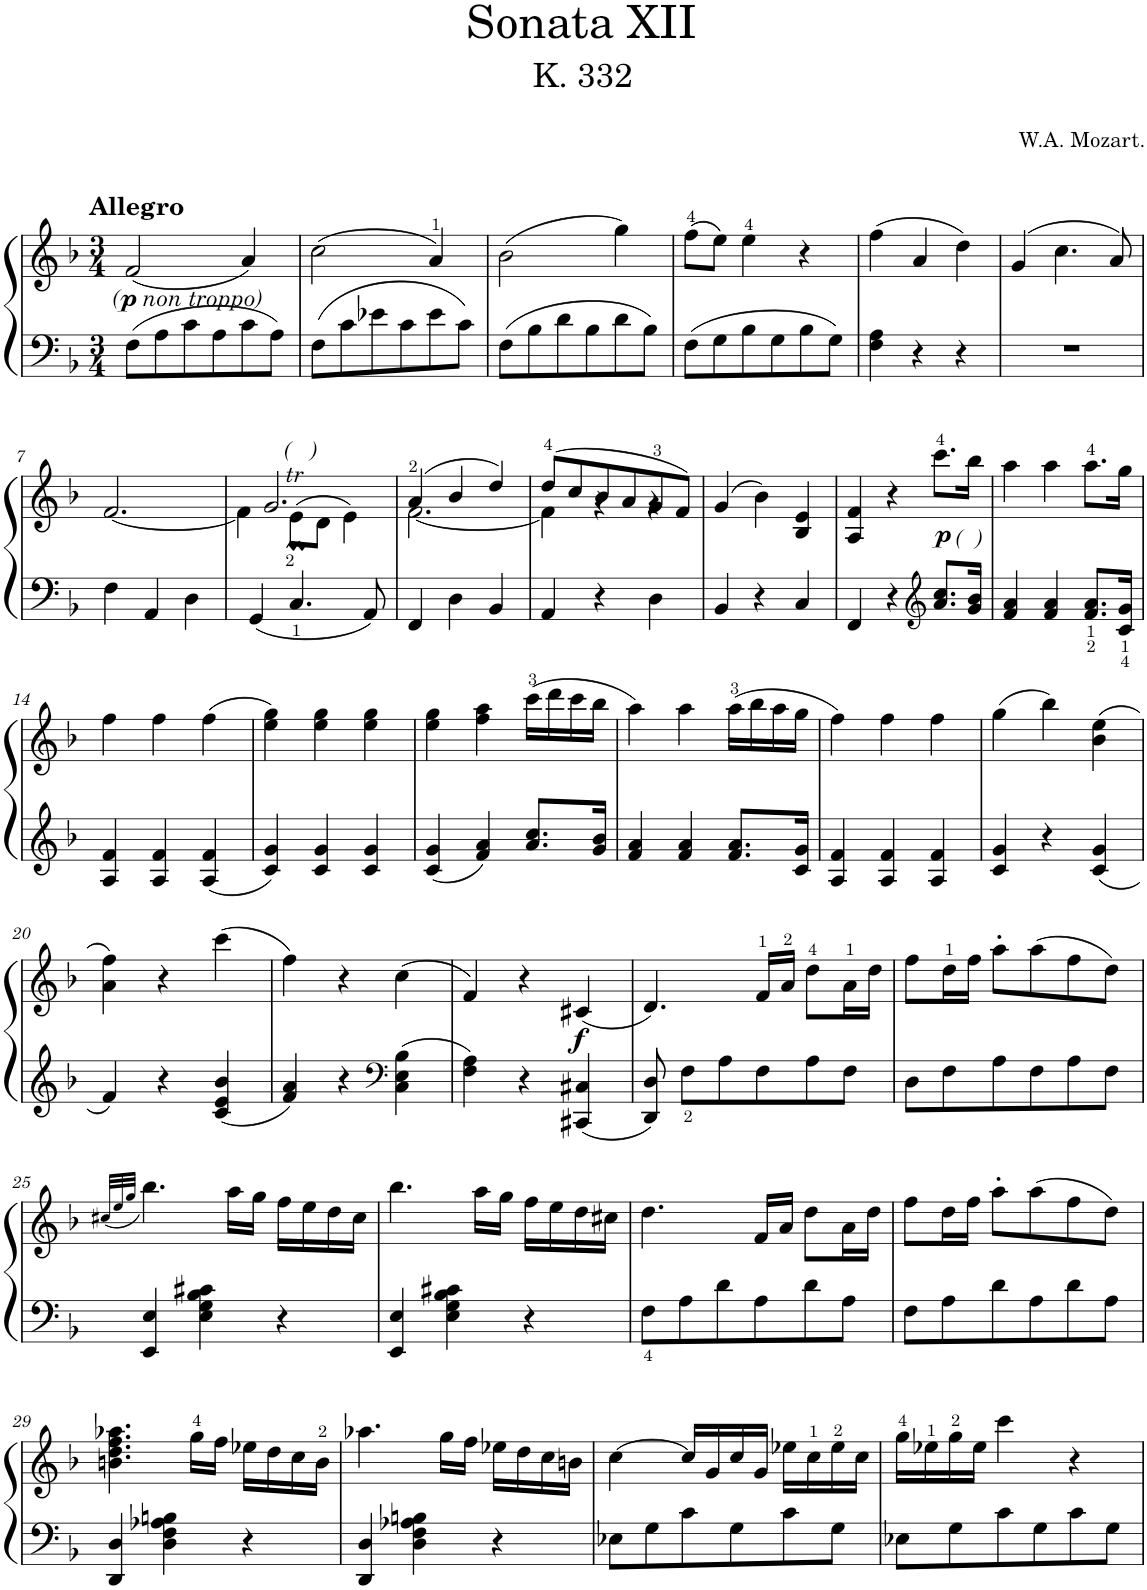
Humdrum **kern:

**kern	**kern	**kern	**dynam
*part1	*part1	*part1	*part1
*staff3	*staff2	*staff1	*staff1/2/3
*I"Piano	*	*	*
*I'Pno.	*	*	*
*	*	*stria5	*
*clefF4	*clefG2	*clefG2	*
*k[b-]	*k[b-]	*k[b-]	*
*M3/4	*M3/4	*M3/4	*
=1	=1	=1	=1
!	!	!LO:TX:a:B:t=Allegro	!
!	!	!	!LO:DY:b=2
!	!	!	!LO:DY:n=1:b=2
!	!	!	!LO:DY:n=2:b=2
8F\L	2f/	2.r	other-dynamics p other-dynamics
8A\	.	.	.
8c\	.	.	.
8A\	.	.	.
8c\	4a/	.	.
8A\J	.	.	.
=2	=2	=2	=2
8F\L	2cc\	2.r	.
8c\	.	.	.
8e-X\	.	.	.
8c\	.	.	.
8e-\	4a/	.	.
8c\J	.	.	.
=3	=3	=3	=3
8F\L	2b-\	2.r	.
8B-\	.	.	.
8d\	.	.	.
8B-\	.	.	.
8d\	4gg\	.	.
8B-\J	.	.	.
=4	=4	=4	=4
8F\L	8ff\L	2.r	.
8G\	8ee\J	.	.
8B-\	4ee\	.	.
8G\	.	.	.
8B-\	4r	.	.
8G\J	.	.	.
=5	=5	=5	=5
4F\ 4A\	4ff\	2.r	.
4r	4a/	.	.
4r	4dd\	.	.
=6	=6	=6	=6
2.r	4g/	2.r	.
.	4.cc\	.	.
.	8a/	.	.
!!LO:LB:g=z
=7	=7	=7	=7
4F\	[<2.f/	2.r	.
4AA/	.	.	.
4D\	.	.	.
=8	=8	=8	=8
*	*^	*	*
4GG/	4f\]	2.g/	2.r	.
!	!LO:TX:a:i:t=tr	!	!	!
!	!LO:TX:a:i:t=(   )	!	!	!
4.C/	8em\L	.	.	.
.	8d\J	.	.	.
.	4e\	.	.	.
8AA/	.	.	.	.
=9	=9	=9	=9	=9
4FF/	4a/	[2.f\	2.r	.
4D\	4b-/	.	.	.
4BB-/	4dd/	.	.	.
=10	=10	=10	=10	=10
4AA/	8dd/L	4f\]	2.r	.
.	8cc/	.	.	.
4r	8b-/	4r	.	.
.	8a/	.	.	.
4D\	8g/	4r	.	.
.	8f/J	.	.	.
*	*v	*v	*	*
=11	=11	=11	=11
4BB-/	4g/	2.r	.
4r	4b-\	.	.
4C/	4B-/ 4e/	.	.
=12	=12	=12	=12
4FF/	4A/ 4f/	2.r	.
4r	4r	.	.
*clefG2	*	*	*
!	!LO:TX:b:i:t=(  )	!	!
!	!	!	!LO:DY:b=2
8.a/ 8.cc/L	8.ccc\L	.	p
16g/ 16b-/Jk	16bb-\Jk	.	.
=13	=13	=13	=13
4f/ 4a/	4aa\	2.r	.
4f/ 4a/	4aa\	.	.
8.f/ 8.a/L	8.aa\L	.	.
16c/ 16g/Jk	16gg\Jk	.	.
!!LO:LB:g=z
=14	=14	=14	=14
4A/ 4f/	4ff\	2.r	.
4A/ 4f/	4ff\	.	.
4A/ 4f/	4ff\	.	.
=15	=15	=15	=15
4c/ 4g/	4ee\ 4gg\	2.r	.
4c/ 4g/	4ee\ 4gg\	.	.
4c/ 4g/	4ee\ 4gg\	.	.
=16	=16	=16	=16
4c/ 4g/	4ee\ 4gg\	2.r	.
4f/ 4a/	4ff\ 4aa\	.	.
8.a/ 8.cc/L	16ccc\LL	.	.
.	16ddd\	.	.
.	16ccc\	.	.
16g/ 16b-/Jk	16bb-\JJ	.	.
=17	=17	=17	=17
4f/ 4a/	4aa\	2.r	.
4f/ 4a/	4aa\	.	.
8.f/ 8.a/L	16aa\LL	.	.
.	16bb-\	.	.
.	16aa\	.	.
16c/ 16g/Jk	16gg\JJ	.	.
=18	=18	=18	=18
4A/ 4f/	4ff\	2.r	.
4A/ 4f/	4ff\	.	.
4A/ 4f/	4ff\	.	.
=19	=19	=19	=19
4c/ 4g/	4gg\	2.r	.
4r	4bb-\	.	.
4c/ 4g/	4b-\ 4ee\	.	.
!!LO:LB:g=z
=20	=20	=20	=20
4f/	4a\ 4ff\	2.r	.
4r	4r	.	.
4c/ 4e/ 4b-/	4ccc\	.	.
=21	=21	=21	=21
4f/ 4a/	4ff\	2.r	.
4r	4r	.	.
*clefF4	*	*	*
4C\ 4E\ 4B-\	4cc\	.	.
=22	=22	=22	=22
4F\ 4A\	4f/	2.r	.
4r	4r	.	.
!	!	!	!LO:DY:b=2
4CC#X/ 4C#X/	4c#X/	.	f
=23	=23	=23	=23
8DD/ 8D/	4.d/	2.r	.
8F\L	.	.	.
8A\	.	.	.
8F\	16f/LL	.	.
.	16a/JJ	.	.
8A\	8dd\L	.	.
8F\J	16a\L	.	.
.	16dd\JJ	.	.
=24	=24	=24	=24
8D\L	8ff\L	2.r	.
8F\	16dd\L	.	.
.	16ff\JJ	.	.
8A\	8aa'\L	.	.
8F\	8aa\	.	.
8A\	8ff\	.	.
8F\J	8dd;<\J	.	.
!!LO:LB:g=z
=25	=25	=25	=25
.	32qcc#X/LLL	.	.
.	32qee/	.	.
.	32qgg/JJJ	.	.
4EE/ 4E/	4.bb-\	2.r	.
4E\ 4G\ 4B-\ 4c#X\	.	.	.
.	16aa\LL	.	.
.	16gg\JJ	.	.
4r	16ff\LL	.	.
.	16ee\	.	.
.	16dd\	.	.
.	16cc#\JJ	.	.
=26	=26	=26	=26
4EE/ 4E/	4.bb-\	2.r	.
4E\ 4G\ 4B-\ 4c#X\	.	.	.
.	16aa\LL	.	.
.	16gg\JJ	.	.
4r	16ff\LL	.	.
.	16ee\	.	.
.	16dd\	.	.
.	16cc#X\JJ	.	.
=27	=27	=27	=27
8F\L	4.dd\	2.r	.
8A\	.	.	.
8d\	.	.	.
8A\	16f/LL	.	.
.	16a/JJ	.	.
8d\	8dd\L	.	.
8A\J	16a\L	.	.
.	16dd\JJ	.	.
=28	=28	=28	=28
8F\L	8ff\L	2.r	.
8A\	16dd\L	.	.
.	16ff\JJ	.	.
8d\	8aa'\L	.	.
8A\	8aa\	.	.
8d\	8ff\	.	.
8A\J	8dd\J	.	.
!!LO:LB:g=z
=29	=29	=29	=29
4DD/ 4D/	4.bn\ 4.dd\ 4.ff\ 4.aa-X\	2.r	.
4D\ 4F\ 4A-X\ 4Bn\	.	.	.
.	16gg\LL	.	.
.	16ff\JJ	.	.
4r	16ee-X\LL	.	.
.	16dd\	.	.
.	16cc\	.	.
.	16b\JJ	.	.
=30	=30	=30	=30
4DD/ 4D/	4.aa-X\	2.r	.
4D\ 4F\ 4A-X\ 4Bn\	.	.	.
.	16gg\LL	.	.
.	16ff\JJ	.	.
4r	16ee-X\LL	.	.
.	16dd\	.	.
.	16cc\	.	.
.	16bn\JJ	.	.
=31	=31	=31	=31
8E-X\L	[4cc\	2.r	.
8G\	.	.	.
8c\	16cc/LL]	.	.
.	16g/	.	.
8G\	16cc/	.	.
.	16g/JJ	.	.
8c\	16ee-X\LL	.	.
.	16cc\	.	.
8G\J	16ee-\	.	.
.	16cc\JJ	.	.
=32	=32	=32	=32
8E-X\L	16gg\LL	2.r	.
.	16ee-X\	.	.
8G\	16gg\	.	.
.	16ee-\JJ	.	.
8c\	4ccc\	.	.
8G\	.	.	.
8c\	4r	.	.
8G\J	.	.	.
=	=	=	=
*-	*-	*-	*-
